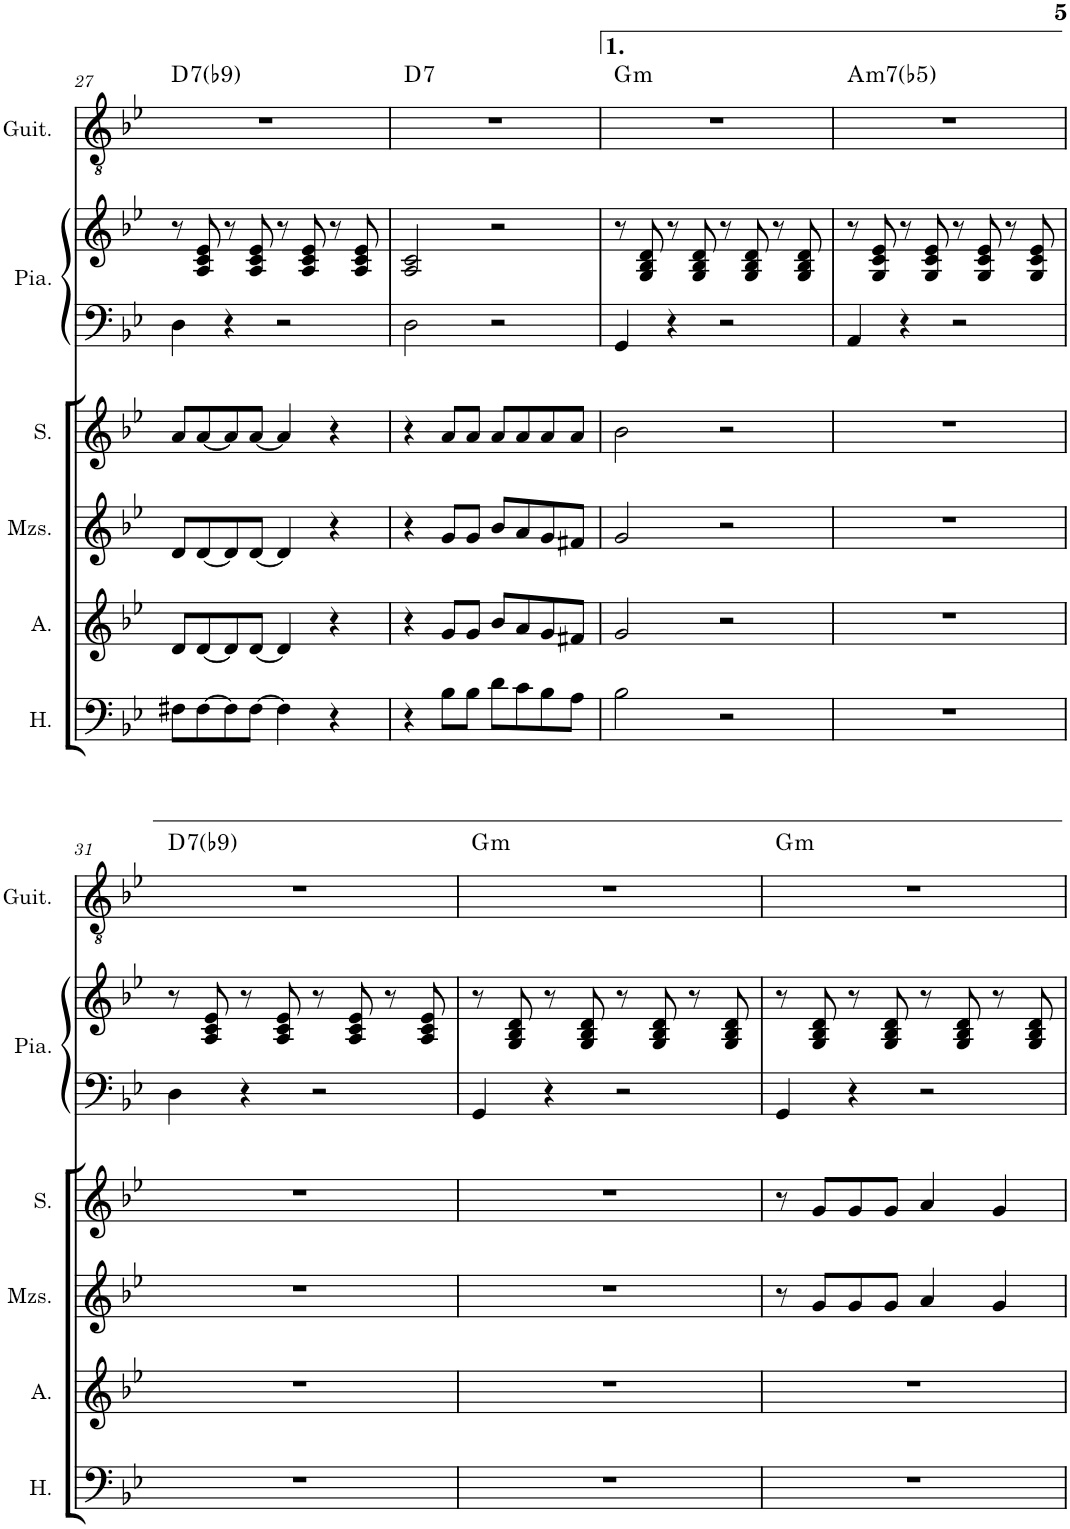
**kern	**kern	**kern	**kern	**kern	**kern	**kern	**harte
*part6	*part5	*part4	*part3	*part2	*part2	*part1	*part1
*staff7	*staff6	*staff5	*staff4	*staff3	*staff2	*staff1	*
*I"Hommes	*I"Alto	*I"Mezzo-soprano	*I"Soprano	*I"Piano	*	*I"Guitare acoustique	*
*I'H.	*I'A.	*I'Mzs.	*I'S.	*I'Pia.	*	*I'Guit.	*
!!LO:PB:g=z
*clefF4	*clefG2	*clefG2	*clefG2	*clefF4	*clefG2	*clefGv2	*
*k[b-e-]	*k[b-e-]	*k[b-e-]	*k[b-e-]	*k[b-e-]	*k[b-e-]	*k[b-e-]	*
*M4/4	*M4/4	*M4/4	*M4/4	*M4/4	*M4/4	*M4/4	*
=27	=27	=27	=27	=27	=27	=27	=27
!	!	!	!	!	!	!	!LO:H:kt=7
8F#X\L	8d/L	8d/L	8a/L	4D\	8r	1r	D:7(b9)
[8F#\	[8d/	[8d/	[8a/	.	8A/ 8c/ 8e-/	.	.
8F#\]	8d/]	8d/]	8a/]	4r	8r	.	.
[8F#\J	[8d/J	[8d/J	[8a/J	.	8A/ 8c/ 8e-/	.	.
4F#\]	4d/]	4d/]	4a/]	2r	8r	.	.
.	.	.	.	.	8A/ 8c/ 8e-/	.	.
4r	4r	4r	4r	.	8r	.	.
.	.	.	.	.	8A/ 8c/ 8e-/	.	.
=28	=28	=28	=28	=28	=28	=28	=28
!	!	!	!	!	!	!	!LO:H:kt=7
4r	4r	4r	4r	2D\	2A/ 2c/	1r	D:7
8B-\L	8g/L	8g/L	8a/L	.	.	.	.
8B-\J	8g/J	8g/J	8a/J	.	.	.	.
8d\L	8b-/L	8b-/L	8a/L	2r	2r	.	.
8c\	8a/	8a/	8a/	.	.	.	.
8B-\	8g/	8g/	8a/	.	.	.	.
8A\J	8f#X/J	8f#X/J	8a/J	.	.	.	.
=29	=29	=29	=29	=29	=29	=29	=29
!	!	!	!	!	!	!	!LO:H:kt=m
2B-\	2g/	2g/	2b-\	4GG/	8r	1r	G:min
.	.	.	.	.	8G/ 8B-/ 8d/	.	.
.	.	.	.	4r	8r	.	.
.	.	.	.	.	8G/ 8B-/ 8d/	.	.
2r	2r	2r	2r	2r	8r	.	.
.	.	.	.	.	8G/ 8B-/ 8d/	.	.
.	.	.	.	.	8r	.	.
.	.	.	.	.	8G/ 8B-/ 8d/	.	.
=30	=30	=30	=30	=30	=30	=30	=30
!	!	!	!	!	!	!	!LO:H:kt=m7(b5)
1r	1r	1r	1r	4AA/	8r	1r	A:hdim7
.	.	.	.	.	8G/ 8c/ 8e-/	.	.
.	.	.	.	4r	8r	.	.
.	.	.	.	.	8G/ 8c/ 8e-/	.	.
.	.	.	.	2r	8r	.	.
.	.	.	.	.	8G/ 8c/ 8e-/	.	.
.	.	.	.	.	8r	.	.
.	.	.	.	.	8G/ 8c/ 8e-/	.	.
!!LO:LB:g=z
=31	=31	=31	=31	=31	=31	=31	=31
!	!	!	!	!	!	!	!LO:H:kt=7
1r	1r	1r	1r	4D\	8r	1r	D:7(b9)
.	.	.	.	.	8A/ 8c/ 8e-/	.	.
.	.	.	.	4r	8r	.	.
.	.	.	.	.	8A/ 8c/ 8e-/	.	.
.	.	.	.	2r	8r	.	.
.	.	.	.	.	8A/ 8c/ 8e-/	.	.
.	.	.	.	.	8r	.	.
.	.	.	.	.	8A/ 8c/ 8e-/	.	.
=32	=32	=32	=32	=32	=32	=32	=32
!	!	!	!	!	!	!	!LO:H:kt=m
1r	1r	1r	1r	4GG/	8r	1r	G:min
.	.	.	.	.	8G/ 8B-/ 8d/	.	.
.	.	.	.	4r	8r	.	.
.	.	.	.	.	8G/ 8B-/ 8d/	.	.
.	.	.	.	2r	8r	.	.
.	.	.	.	.	8G/ 8B-/ 8d/	.	.
.	.	.	.	.	8r	.	.
.	.	.	.	.	8G/ 8B-/ 8d/	.	.
=33	=33	=33	=33	=33	=33	=33	=33
!	!	!	!	!	!	!	!LO:H:kt=m
1r	1r	8r	8r	4GG/	8r	1r	G:min
.	.	8g/L	8g/L	.	8G/ 8B-/ 8d/	.	.
.	.	8g/	8g/	4r	8r	.	.
.	.	8g/J	8g/J	.	8G/ 8B-/ 8d/	.	.
.	.	4a/	4a/	2r	8r	.	.
.	.	.	.	.	8G/ 8B-/ 8d/	.	.
.	.	4g/	4g/	.	8r	.	.
.	.	.	.	.	8G/ 8B-/ 8d/	.	.
=	=	=	=	=	=	=	=
*-	*-	*-	*-	*-	*-	*-	*-
